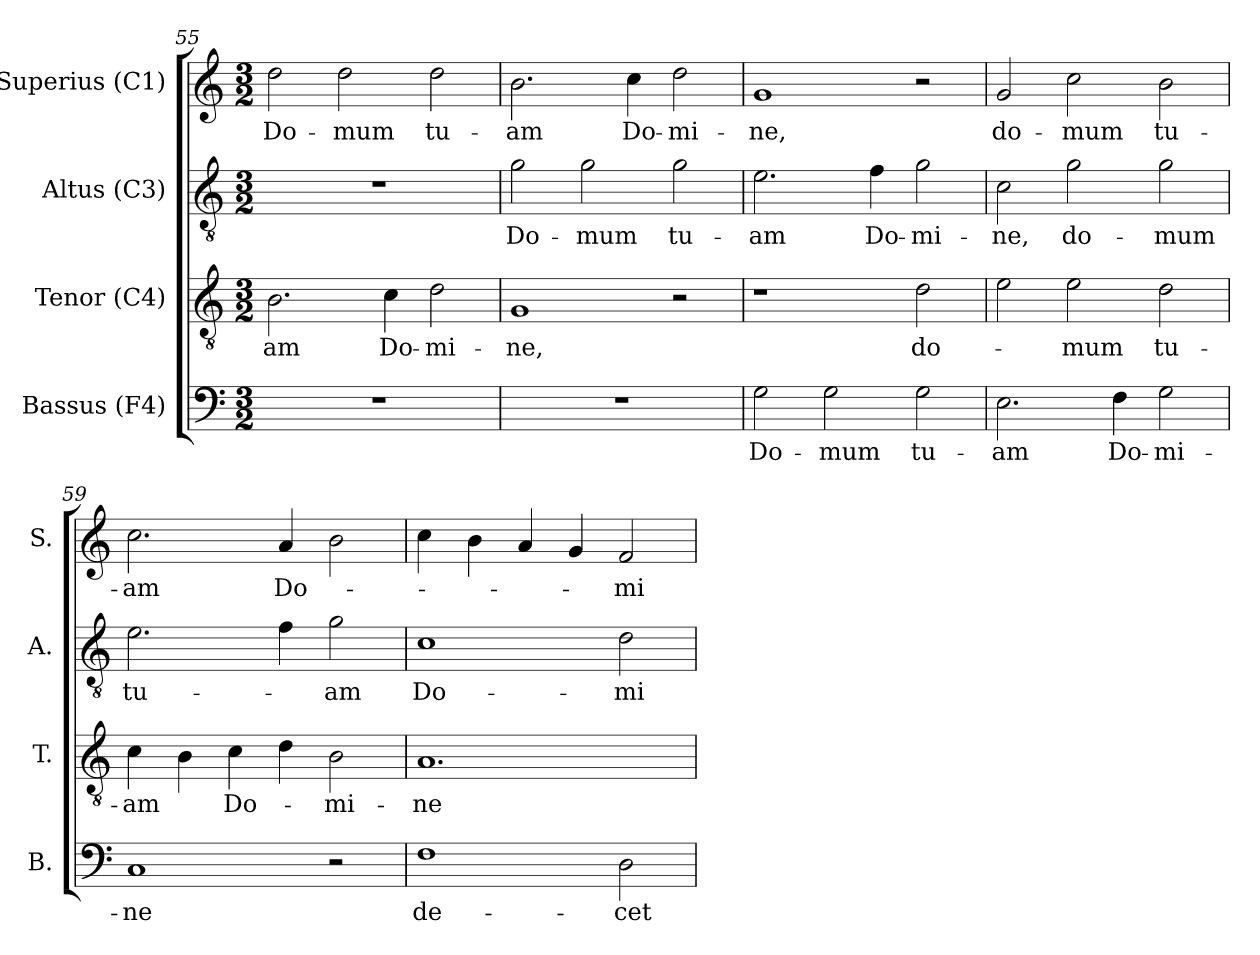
**kern	**text	**kern	**text	**kern	**text	**kern	**text
*part4	*part4	*part3	*part3	*part2	*part2	*part1	*part1
*staff4	*staff4	*staff3	*staff3	*staff2	*staff2	*staff1	*staff1
*I"Bassus (F4)	*	*I"Tenor (C4)	*	*I"Altus (C3)	*	*I"Superius (C1)	*
*I'B.	*	*I'T.	*	*I'A.	*	*I'S.	*
!!LO:PB:g=z
*clefF4	*	*clefGv2	*	*clefGv2	*	*clefG2	*
*	*	*ITrd7c12	*	*ITrd7c12	*	*	*
*k[]	*	*k[]	*	*k[]	*	*k[]	*
*C:	*	*C:	*	*C:	*	*C:	*
*M3/2	*	*M3/2	*	*M3/2	*	*M3/2	*
=55	=55	=55	=55	=55	=55	=55	=55
!LO:N:vis=1	!	!	!	!	!	!	!
!	!	!	!LO:LY:b:color=#000000	!LO:N:vis=1	!	!	!
!	!	!	!	!	!	!	!LO:LY:b:color=#000000
1.r	.	2.BBi\	-am	1.r	.	2ddi\	Do-
!	!	!	!	!	!	!	!LO:LY:b:color=#000000
.	.	.	.	.	.	2ddi\	-mum
!	!	!	!LO:LY:b:color=#000000	!	!	!	!
.	.	4Ci\	Do-	.	.	.	.
!	!	!	!LO:LY:b:color=#000000	!	!	!	!
!	!	!	!	!	!	!	!LO:LY:b:color=#000000
.	.	2Di\	-mi-	.	.	2ddi\	tu-
=56	=56	=56	=56	=56	=56	=56	=56
!LO:N:vis=1	!	!	!	!	!	!	!
!	!	!	!LO:LY:b:color=#000000	!	!	!	!
!	!	!	!	!	!LO:LY:b:color=#000000	!	!
!	!	!	!	!	!	!	!LO:LY:b:color=#000000
1.r	.	1GGi	-ne,	2Gi\	Do-	2.bi\	-am
!	!	!	!	!	!LO:LY:b:color=#000000	!	!
.	.	.	.	2Gi\	-mum	.	.
!	!	!	!	!	!	!	!LO:LY:b:color=#000000
.	.	.	.	.	.	4cci\	Do-
!	!	!	!	!	!LO:LY:b:color=#000000	!	!
!	!	!	!	!	!	!	!LO:LY:b:color=#000000
.	.	2r	.	2Gi\	tu-	2ddi\	-mi-
=57	=57	=57	=57	=57	=57	=57	=57
!	!LO:LY:b:color=#000000	!	!	!	!	!	!
!	!	!	!	!	!LO:LY:b:color=#000000	!	!
!	!	!	!	!	!	!	!LO:LY:b:color=#000000
2Gi\	Do-	1r	.	2.Ei\	-am	1gi	-ne,
!	!LO:LY:b:color=#000000	!	!	!	!	!	!
2Gi\	-mum	.	.	.	.	.	.
!	!	!	!	!	!LO:LY:b:color=#000000	!	!
.	.	.	.	4Fi\	Do-	.	.
!	!LO:LY:b:color=#000000	!	!	!	!	!	!
!	!	!	!LO:LY:b:color=#000000	!	!	!	!
!	!	!	!	!	!LO:LY:b:color=#000000	!	!
2Gi\	tu-	2Di\	do-	2Gi\	-mi-	2r	.
=58	=58	=58	=58	=58	=58	=58	=58
!	!LO:LY:b:color=#000000	!	!	!	!	!	!
!	!	!	!	!	!LO:LY:b:color=#000000	!	!
!	!	!	!	!	!	!	!LO:LY:b:color=#000000
2.Ei\	-am	2Ei\	.	2Ci\	-ne,	2gi/	do-
!	!	!	!LO:LY:b:color=#000000	!	!	!	!
!	!	!	!	!	!LO:LY:b:color=#000000	!	!
!	!	!	!	!	!	!	!LO:LY:b:color=#000000
.	.	2Ei\	-mum	2Gi\	do-	2cci\	-mum
!	!LO:LY:b:color=#000000	!	!	!	!	!	!
4Fi\	Do-	.	.	.	.	.	.
!	!LO:LY:b:color=#000000	!	!	!	!	!	!
!	!	!	!LO:LY:b:color=#000000	!	!	!	!
!	!	!	!	!	!LO:LY:b:color=#000000	!	!
!	!	!	!	!	!	!	!LO:LY:b:color=#000000
2Gi\	-mi-	2Di\	tu-	2Gi\	-mum	2bi\	tu-
=59	=59	=59	=59	=59	=59	=59	=59
!	!LO:LY:b:color=#000000	!	!	!	!	!	!
!	!	!	!LO:LY:b:color=#000000	!	!	!	!
!	!	!	!	!	!LO:LY:b:color=#000000	!	!
!	!	!	!	!	!	!	!LO:LY:b:color=#000000
1Ci	-ne	4Ci\	-am	2.Ei\	tu-	2.cci\	-am
.	.	4BBi\	.	.	.	.	.
!	!	!	!LO:LY:b:color=#000000	!	!	!	!
.	.	4Ci\	Do-	.	.	.	.
!	!	!	!	!	!	!	!LO:LY:b:color=#000000
.	.	4Di\	.	4Fi\	.	4ai/	Do-
!	!	!	!LO:LY:b:color=#000000	!	!	!	!
!	!	!	!	!	!LO:LY:b:color=#000000	!	!
2r	.	2BBi\	-mi-	2Gi\	-am	2bi\	.
=60	=60	=60	=60	=60	=60	=60	=60
!	!LO:LY:b:color=#000000	!	!	!	!	!	!
!	!	!	!LO:LY:b:color=#000000	!	!	!	!
!	!	!	!	!	!LO:LY:b:color=#000000	!	!
1Fi	de-	1.AAi	-ne	1Ci	Do-	4cci\	.
.	.	.	.	.	.	4bi\	.
.	.	.	.	.	.	4ai/	.
.	.	.	.	.	.	4gi/	.
!	!LO:LY:b:color=#000000	!	!	!	!	!	!
!	!	!	!	!	!LO:LY:b:color=#000000	!	!
!	!	!	!	!	!	!	!LO:LY:b:color=#000000
2Di\	-cet	.	.	2Di\	-mi-	2fi/	-mi-
=	=	=	=	=	=	=	=
*-	*-	*-	*-	*-	*-	*-	*-
